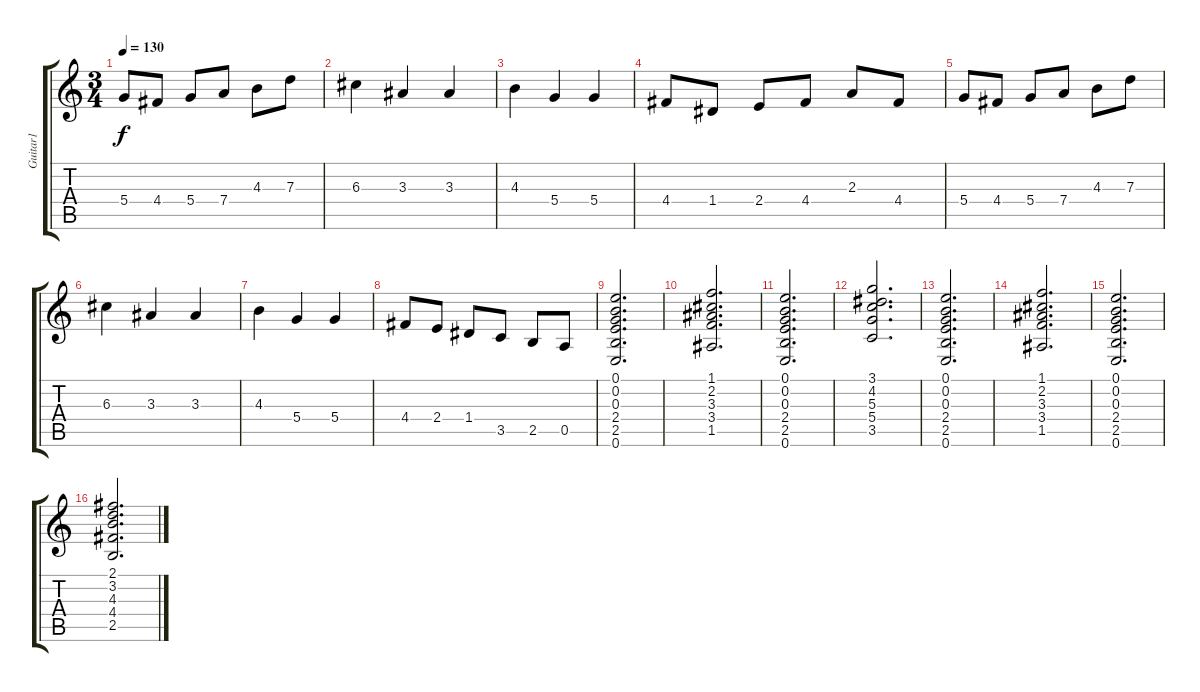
\track ("Guitar1" "Guitar1") {instrument distortionguitar}
\staff {score tabs}
\tuning (E4 B3 G3 D3 A2 E2) {hide}
\ts (3 4)
\tempo 130
\clef g2
\ks c
5.4.8{dy f volume 16} 4.4.8 5.4.8 7.4.8 4.3.8 7.3.8 |
6.3.4 3.3.4 3.3.4 |
4.3.4 5.4.4 5.4.4 |
4.4.8 1.4.8 2.4.8 4.4.8 2.3.8 4.4.8 |
5.4.8 4.4.8 5.4.8 7.4.8 4.3.8 7.3.8 |
6.3.4 3.3.4 3.3.4 |
4.3.4 5.4.4 5.4.4 |
4.4.8 2.4.8 1.4.8 3.5.8 2.5.8 0.5.8 |
(0.1 0.2 0.3 2.4 2.5 0.6).2{d volume 12} |
(1.1 2.2 3.3 3.4 1.5).2{d} |
(0.1 0.2 0.3 2.4 2.5 0.6).2{d} |
(3.1 4.2 5.3 5.4 3.5).2{d} |
(0.1 0.2 0.3 2.4 2.5 0.6).2{d} |
(1.1 2.2 3.3 3.4 1.5).2{d} |
(0.1 0.2 0.3 2.4 2.5 0.6).2{d} |
(2.1 3.2 4.3 4.4 2.5).2{d}
